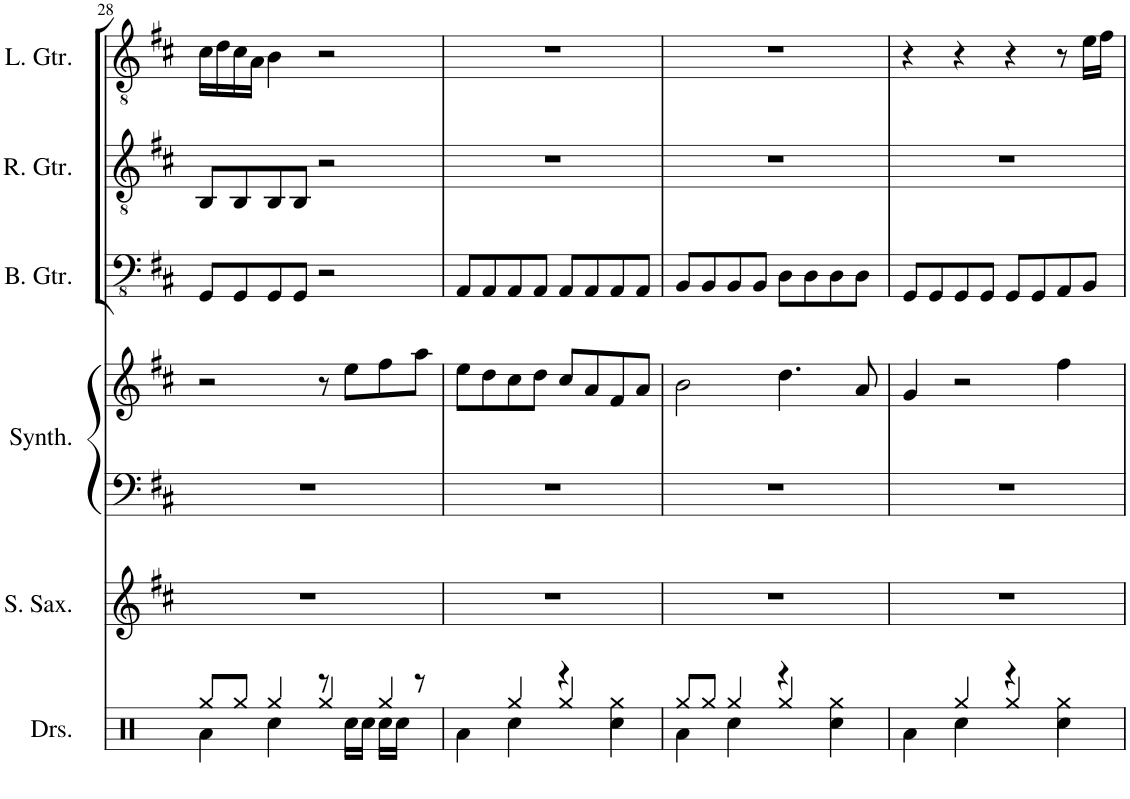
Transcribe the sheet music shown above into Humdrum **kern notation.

**kern	**kern	**kern	**kern	**kern	**kern	**kern
*part6	*part5	*part4	*part4	*part3	*part2	*part1
*staff7	*staff6	*staff5	*staff4	*staff3	*staff2	*staff1
*I"Drumset	*I"Soprano Saxophone	*I"Brightness Synthesiser	*	*I"Bass Guitar	*I"Rhythm Guitar	*I"Lead Guitar
*I'Drs.	*I'S. Sax.	*I'Synth.	*	*I'B. Gtr.	*I'R. Gtr.	*I'L. Gtr.
!!LO:PB:g=z
*clefX	*clefG2	*clefF4	*clefG2	*clefFv4	*clefGv2	*clefGv2
*	*ITrd1c2	*	*	*	*	*
*k[]	*k[f#c#]	*k[f#c#]	*k[f#c#]	*k[f#c#]	*k[f#c#]	*k[f#c#]
*M4/4	*M4/4	*M4/4	*M4/4	*M4/4	*M4/4	*M4/4
=28	=28	=28	=28	=28	=28	=28
*^	*	*	*	*	*	*
4Ra\	8Rgg/L	1r	1r	2r	8GGG/L	8BB/L	16c#\LL
.	.	.	.	.	.	.	16d\
.	8Rgg/J	.	.	.	8GGG/	8BB/	16c#\
.	.	.	.	.	.	.	16A\JJ
4Rcc\	4Rgg/	.	.	.	8GGG/	8BB/	4B\
.	.	.	.	.	8GGG/J	8BB/J	.
8r	4Rgg/	.	.	8r	2r	2r	2r
16Rcc\LL	.	.	.	8ee\L	.	.	.
16Rcc\JJ	.	.	.	.	.	.	.
16Rcc\LL	4Rgg/	.	.	8ff#\	.	.	.
16Rcc\JJ	.	.	.	.	.	.	.
8r	.	.	.	8aa\J	.	.	.
=29	=29	=29	=29	=29	=29	=29	=29
4Ra\	4ryy	1r	1r	8ee\L	8AAA/L	1r	1r
.	.	.	.	8dd\	8AAA/	.	.
4Rcc\	4Rgg/	.	.	8cc#\	8AAA/	.	.
.	.	.	.	8dd\J	8AAA/J	.	.
4r	4Rgg/	.	.	8cc#/L	8AAA/L	.	.
.	.	.	.	8a/	8AAA/	.	.
4Rcc\	4Rgg\	.	.	8f#/	8AAA/	.	.
.	.	.	.	8a/J	8AAA/J	.	.
=30	=30	=30	=30	=30	=30	=30	=30
4Ra\	8Rgg/L	1r	1r	2b\	8BBB/L	1r	1r
.	8Rgg/J	.	.	.	8BBB/	.	.
4Rcc\	4Rgg/	.	.	.	8BBB/	.	.
.	.	.	.	.	8BBB/J	.	.
4r	4Rgg/	.	.	4.dd\	8DD\L	.	.
.	.	.	.	.	8DD\	.	.
4Rcc\	4Rgg\	.	.	.	8DD\	.	.
.	.	.	.	8a/	8DD\J	.	.
=31	=31	=31	=31	=31	=31	=31	=31
4Ra\	4ryy	1r	1r	4g/	8GGG/L	1r	4r
.	.	.	.	.	8GGG/	.	.
4Rcc\	4Rgg/	.	.	2r	8GGG/	.	4r
.	.	.	.	.	8GGG/J	.	.
4r	4Rgg/	.	.	.	8GGG/L	.	4r
.	.	.	.	.	8GGG/	.	.
4Rcc\	4Rgg\	.	.	4ff#\	8AAA/	.	8r
.	.	.	.	.	8BBB/J	.	16e\LL
.	.	.	.	.	.	.	16f#\JJ
*v	*v	*	*	*	*	*	*
=	=	=	=	=	=	=
*-	*-	*-	*-	*-	*-	*-
